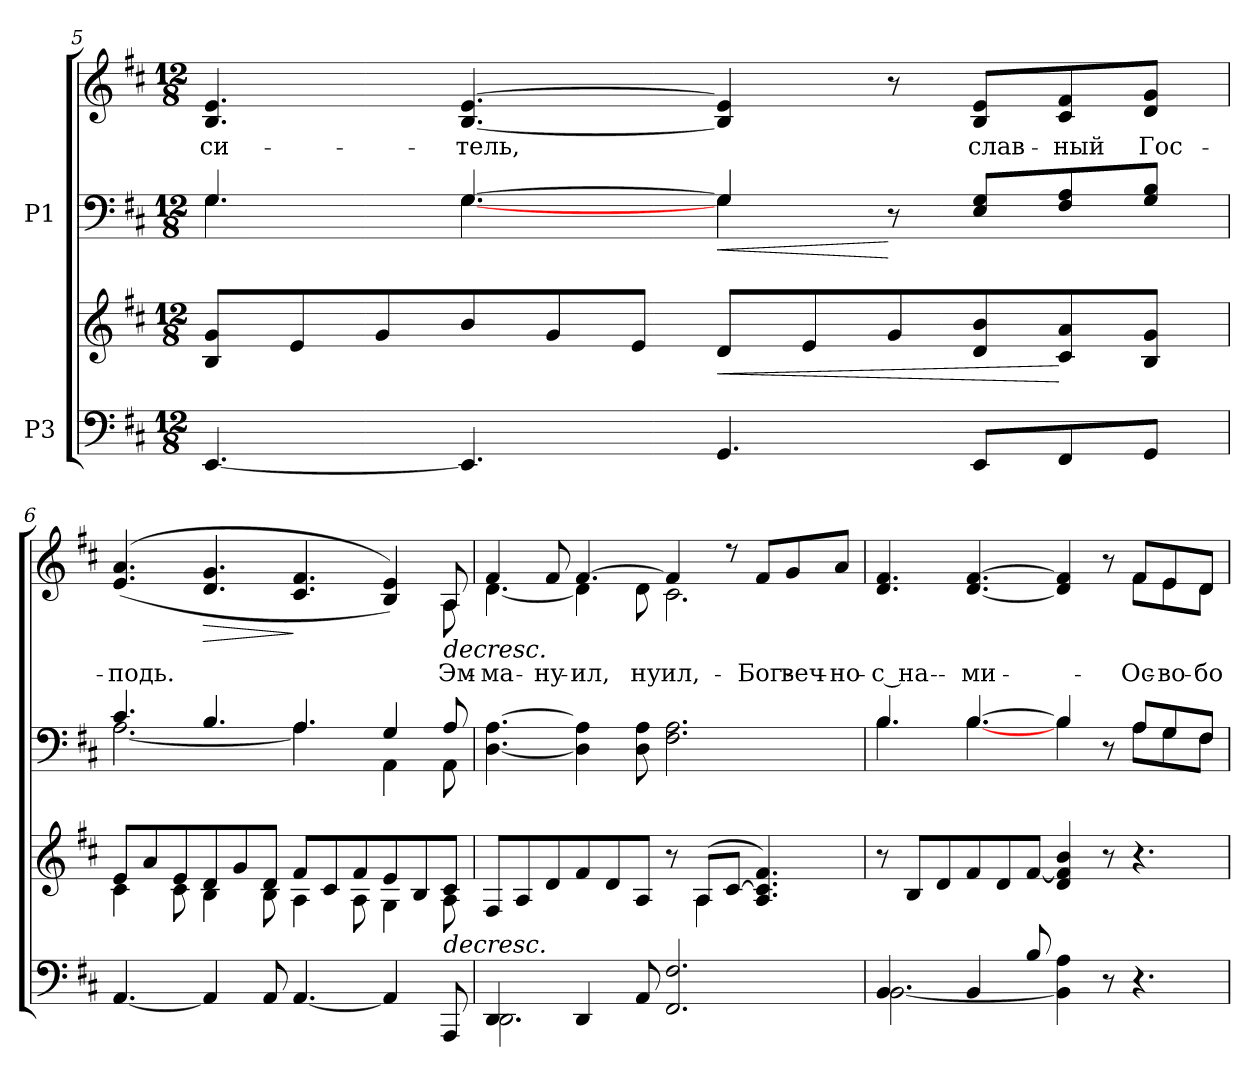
**kern	**kern	**dynam	**kern	**kern	**text	**dynam
*part2	*part2	*part2	*part1	*part1	*part1	*part1
*staff4	*staff3	*staff3/4	*staff2	*staff1	*staff1	*staff1/2
*I"P3	*	*	*I"P1	*	*	*
!!LO:LB:g=z
*clefF4	*clefG2	*	*clefF4	*clefG2	*	*
*k[f#c#]	*k[f#c#]	*	*k[f#c#]	*k[f#c#]	*	*
*D:	*D:	*	*D:	*D:	*	*
*M12/8	*M12/8	*	*M12/8	*M12/8	*	*
=5	=5	=5	=5	=5	=5	=5
*	*	*	*^	*	*	*
!	!	!	!	!	!	!LO:LY:b:color=#000000	!
[<4.EEi/	8Bi/ 8giL	.	4.Gi/	4.Gi\	4.Bi/ 4.ei	-си-	.
.	8ei/	.	.	.	.	.	.
.	8gi/	.	.	.	.	.	.
!	!	!	!	!	!	!LO:LY:b:color=#000000	!
4.EEi/]	8bi/	.	[>4.Gi/	[<4.Gi\	[<4.Bi/ [>4.ei	-тель,	.
.	8gi/	.	.	.	.	.	.
.	8ei/J	.	.	.	.	.	.
!	!	!LO:HP:b	!	!	!	!	!LO:HP:b=2
!	!	!	!	!	!	!	!LO:HP:n=1:b
4.GGi/	8di/L	<	4Gi/]	4Gi\	4Bi/] 4ei]	.	< <
.	8ei/	.	.	.	.	.	.
.	8gi/	.	8r	2ryy	8r	.	[
!	!	!	!	!	!	!LO:LY:b:color=#000000	!
8EEi/L	8di/ 8bi	.	8Ei/ 8GiL	.	8Bi/ 8eiL	слав-	.
!	!	!	!	!	!	!LO:LY:b:color=#000000	!
8FF#i/	8c#i/ 8ai	[	8F#i/ 8Ai	.	8c#i/ 8f#i	-ный	.
!	!	!	!	!	!	!LO:LY:b:color=#000000	!
8GGi/J	8Bi/ 8giJ	.	8Gi/ 8BiJ	.	8di/ 8giJ	Гос-	.
=6	=6	=6	=6	=6	=6	=6	=6
*	*^	*	*	*	*	*	*
!	!	!	!	!	!	!	!LO:LY:b:color=#000000	!
*	*	*	*	*	*	*^	*	*
[<4.AAi/	8ei/L	4c#i\	.	4.c#i/	[<2.Ai\	((4.ei/ 4.ai	4.ryy	-подь.	.
.	8ai/	.	.	.	.	.	.	.	.
.	8ei/	8c#i\	.	.	.	.	.	.	.
!	!	!	!	!	!	!	!	!	!LO:HP:n=1:b
!	!	!	!	!	!	!	!	!	!LO:HP:n=1:b
4AAi/]	8di/	4Bi\	]	4.Bi/	.	4.di/ 4.gi	4.ryy	.	] > >
.	8gi/	.	.	.	.	.	.	.	.
8AAi/	8di/J	8Bi\	.	.	.	.	.	.	.
[<4.AAi/	8f#i/L	4Ai\	.	4.Ai/]	4.Ai\	4.c#i/ 4.f#i	4.ryy	.	]
.	8c#i/	.	.	.	.	.	.	.	.
.	8f#i/	8Ai\	.	.	.	.	.	.	.
4AAi/]	8ei/	4Gi\	.	4Gi/	4AAi\	4Bi/ 4ei))	8ryy	.	]
.	8Bi/	.	.	.	.	.	8ryy	.	.
!	!	!	!LO:HP:b	!	!	!	!	!	!
!	!	!	!	!	!	!	!	!LO:LY:b:color=#000000	!
!	!	!	!	!	!	!	!	!LO:LY:b:color=#000000	!LO:HP:n=1:b
!	!	!	!	!	!	!	!	!	!LO:HP:n=1:b
8AAAi/	8c#i/J	8Ai\	>	8Ai/	8AAi\	8Ai\	8Ai/	Эм-	] > >
*	*v	*v	*	*	*	*	*	*	*
*	*	*	*v	*v	*	*	*	*
*	*	*	*	*v	*v	*	*
.	.	.	.	.	.	[
!!LO:PB:g=z
=7	=7	=7	=7	=7	=7	=7
*^	*^	*	*	*	*	*
!	!	!	!	!	!	!	!LO:LY:b:color=#000000	!
*	*	*	*	*	*	*^	*	*
!	!	!	!	!	!	!	!	!LO:LY:b:color=#000000	!
4.DDi/	2.DDi\	8F#i/L	4.ryy	.	[<4.Di\ [>4.Ai	4f#i/	[<4.di\	-ма-	.
.	.	8Ai/	.	.	.	.	.	.	.
!	!	!	!	!	!	!	!	!LO:LY:b:color=#000000	!
.	.	8di/	.	.	.	8f#i/	.	-ну-	.
!	!	!	!	!	!	!	!	!LO:LY:b:color=#000000	!
4DDi/	.	8f#i/	4.ryy	.	4Di\] 4Ai]	[>4.f#i/	4di\]	-ил,	.
.	.	8di/	.	.	.	.	.	.	.
!	!	!	!	!	!	!	!	!LO:LY:b:color=#000000	!
8AAi/	.	8Ai/J	.	.	8Di\ 8Ai	.	8di\	-ну-	.
!	!	!	!	!	!	!	!	!LO:LY:b:color=#000000	!
2.FF#i/ 2.F#i	2.ryy	8r	8ryy	.	2.F#i\ 2.Ai	4f#i/]	2.c#i\	-ил,	.
.	.	(8Ai/L	4Ai\	.	.	.	.	.	.
.	.	[>8c#i/J	.	.	.	8r	.	.	.
!	!	!	!	!	!	!	!	!LO:LY:b:color=#000000	!
.	.	4.Ai/ 4.c#i] 4.f#i)	4.ryy	.	.	8f#i/L	.	Бог	.
!	!	!	!	!	!	!	!	!LO:LY:b:color=#000000	!
.	.	.	.	.	.	8gi/	.	веч-	.
!	!	!	!	!	!	!	!	!LO:LY:b:color=#000000	!
.	.	.	.	.	.	8ai/J	.	-но	.
*	*	*v	*v	*	*	*	*	*	*
=8	=8	=8	=8	=8	=8	=8	=8	=8
*	*	*	*	*^	*	*	*	*
!	!	!	!	!	!	!	!	!LO:LY:b:color=#000000	!
4.BBi/	[<2.BBi\	8r	.	4.Bi/	4.Bi\	4.di/ 4.f#i	4.ryy	с на-	.
.	.	8Bi/L	.	.	.	.	.	.	.
.	.	8di/	.	.	.	.	.	.	.
!	!	!	!	!	!	!	!	!LO:LY:b:color=#000000	!
4BBi/	.	8f#i/	.	[>4.Bi/	[<4.Bi\	[<4.di/ [>4.f#i	4.ryy	-ми	.
.	.	8di/	.	.	.	.	.	.	.
8Bi/	.	[<8f#i/J	.	.	.	.	.	.	.
4BBi\] 4Ai	2.ryy	4di/ 4f#i] 4bi	.	4Bi/]	4Bi\	4di/] 4f#i]	4.ryy	.	.
8r	.	8r	.	8r	8ryy	8r	.	.	.
!	!	!	!	!	!	!	!	!LO:LY:b:color=#000000	!
4.r	.	4.r	.	8Ai/L	8Ai\L	8f#i/L	8f#i\L	Ос-	.
!	!	!	!	!	!	!	!	!LO:LY:b:color=#000000	!
.	.	.	.	8Gi/	8Gi\	8ei/	8ei\	-во-	.
!	!	!	!	!	!	!	!	!LO:LY:b:color=#000000	!
.	.	.	.	8F#i/J	8F#i\J	8di/J	8di\J	-бо-	.
*	*	*	*	*v	*v	*	*	*	*
*v	*v	*	*	*	*v	*v	*	*
=	=	=	=	=	=	=
*-	*-	*-	*-	*-	*-	*-
